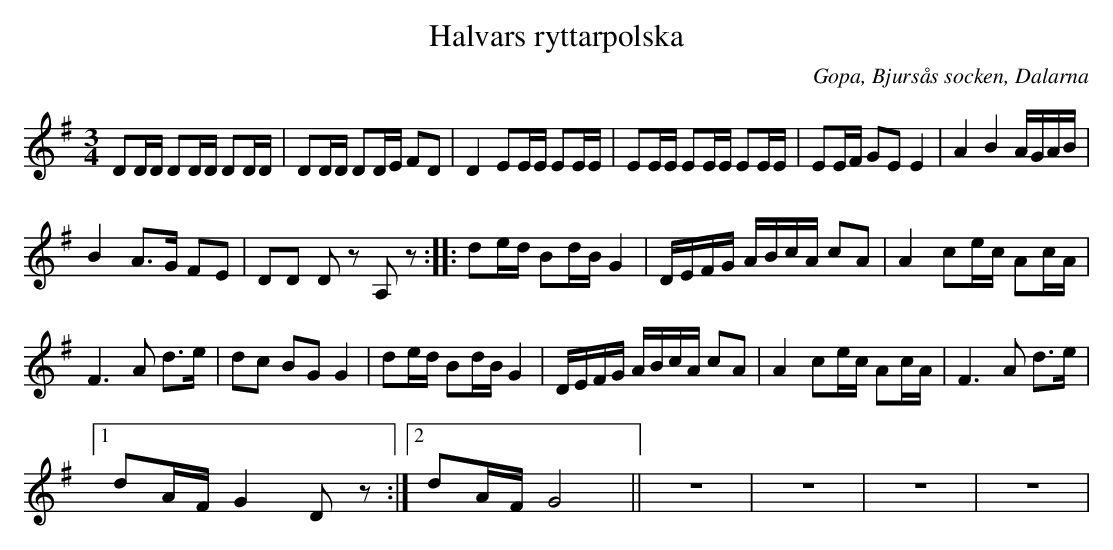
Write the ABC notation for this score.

X:1
T:Halvars ryttarpolska
O:Gopa, Bjursås socken, Dalarna
L:1/16
M:3/4
K:G
 D2DD D2DD D2DD | D2DD D2DE F2D2 | D4 E2EE E2EE | E2EE E2EE E2EE | E2EF G2E2 E4 | A4 B4 AGAB | %6
 B4 A2>G2 F2E2 | D2D2 D2 z2 A,2 z2 ::[K:G] d2ed B2dB G4 | DEFG ABcA c2A2 | A4 c2ec A2cA | %11
 F6 A2 d2>e2 | d2c2 B2G2 G4 | d2ed B2dB G4 | DEFG ABcA c2A2 | A4 c2ec A2cA | F6 A2 d2>e2 |1 %17
 d2AF G4 D2 z2 :|2 d2AF G8 || z12 | z12 | z12 | z12 | %23
